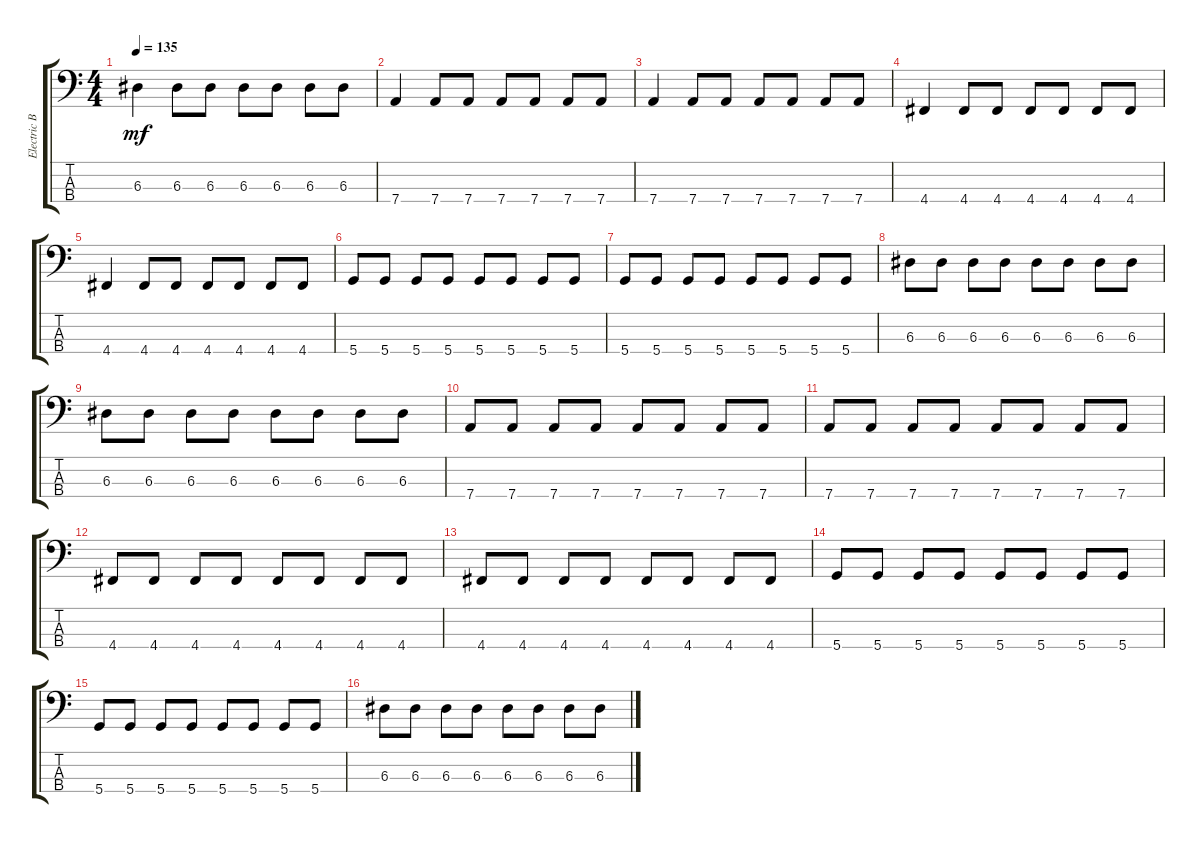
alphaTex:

\track ("Electric Bass" "Electric B") {instrument electricbassfinger}
\staff {score tabs}
\tuning (G2 D2 A1 D1) {hide}
\ts (4 4)
\tempo 135
\clef f4
\ks c
6.3.4{dy mf} 6.3.8 6.3.8 6.3.8 6.3.8 6.3.8 6.3.8 |
7.4.4 7.4.8 7.4.8 7.4.8 7.4.8 7.4.8 7.4.8 |
7.4.4 7.4.8 7.4.8 7.4.8 7.4.8 7.4.8 7.4.8 |
4.4.4 4.4.8 4.4.8 4.4.8 4.4.8 4.4.8 4.4.8 |
4.4.4 4.4.8 4.4.8 4.4.8 4.4.8 4.4.8 4.4.8 |
5.4.8 5.4.8 5.4.8 5.4.8 5.4.8 5.4.8 5.4.8 5.4.8 |
5.4.8 5.4.8 5.4.8 5.4.8 5.4.8 5.4.8 5.4.8 5.4.8 |
6.3.8 6.3.8 6.3.8 6.3.8 6.3.8 6.3.8 6.3.8 6.3.8 |
6.3.8 6.3.8 6.3.8 6.3.8 6.3.8 6.3.8 6.3.8 6.3.8 |
7.4.8 7.4.8 7.4.8 7.4.8 7.4.8 7.4.8 7.4.8 7.4.8 |
7.4.8 7.4.8 7.4.8 7.4.8 7.4.8 7.4.8 7.4.8 7.4.8 |
4.4.8 4.4.8 4.4.8 4.4.8 4.4.8 4.4.8 4.4.8 4.4.8 |
4.4.8 4.4.8 4.4.8 4.4.8 4.4.8 4.4.8 4.4.8 4.4.8 |
5.4.8 5.4.8 5.4.8 5.4.8 5.4.8 5.4.8 5.4.8 5.4.8 |
5.4.8 5.4.8 5.4.8 5.4.8 5.4.8 5.4.8 5.4.8 5.4.8 |
6.3.8 6.3.8 6.3.8 6.3.8 6.3.8 6.3.8 6.3.8 6.3.8
